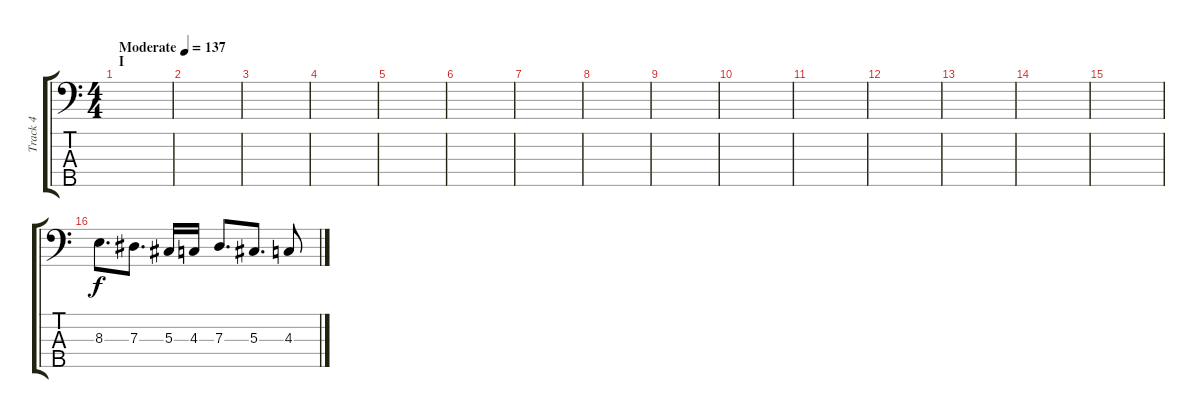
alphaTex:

\track ("Track 4" "Track 4") {instrument electricbassfinger}
\staff {score tabs}
\tuning (Gb2 Db2 Ab1 Eb1 Ab0) {hide}
\ts (4 4)
\section ("" "I")
\tempo (137 "Moderate")
\clef f4
\ks c
|
|
|
|
|
|
|
|
|
|
|
|
|
|
|
8.3.8{d} 7.3.8{d} 5.3.16 4.3.16 7.3.8{d} 5.3.8{d} 4.3.8
